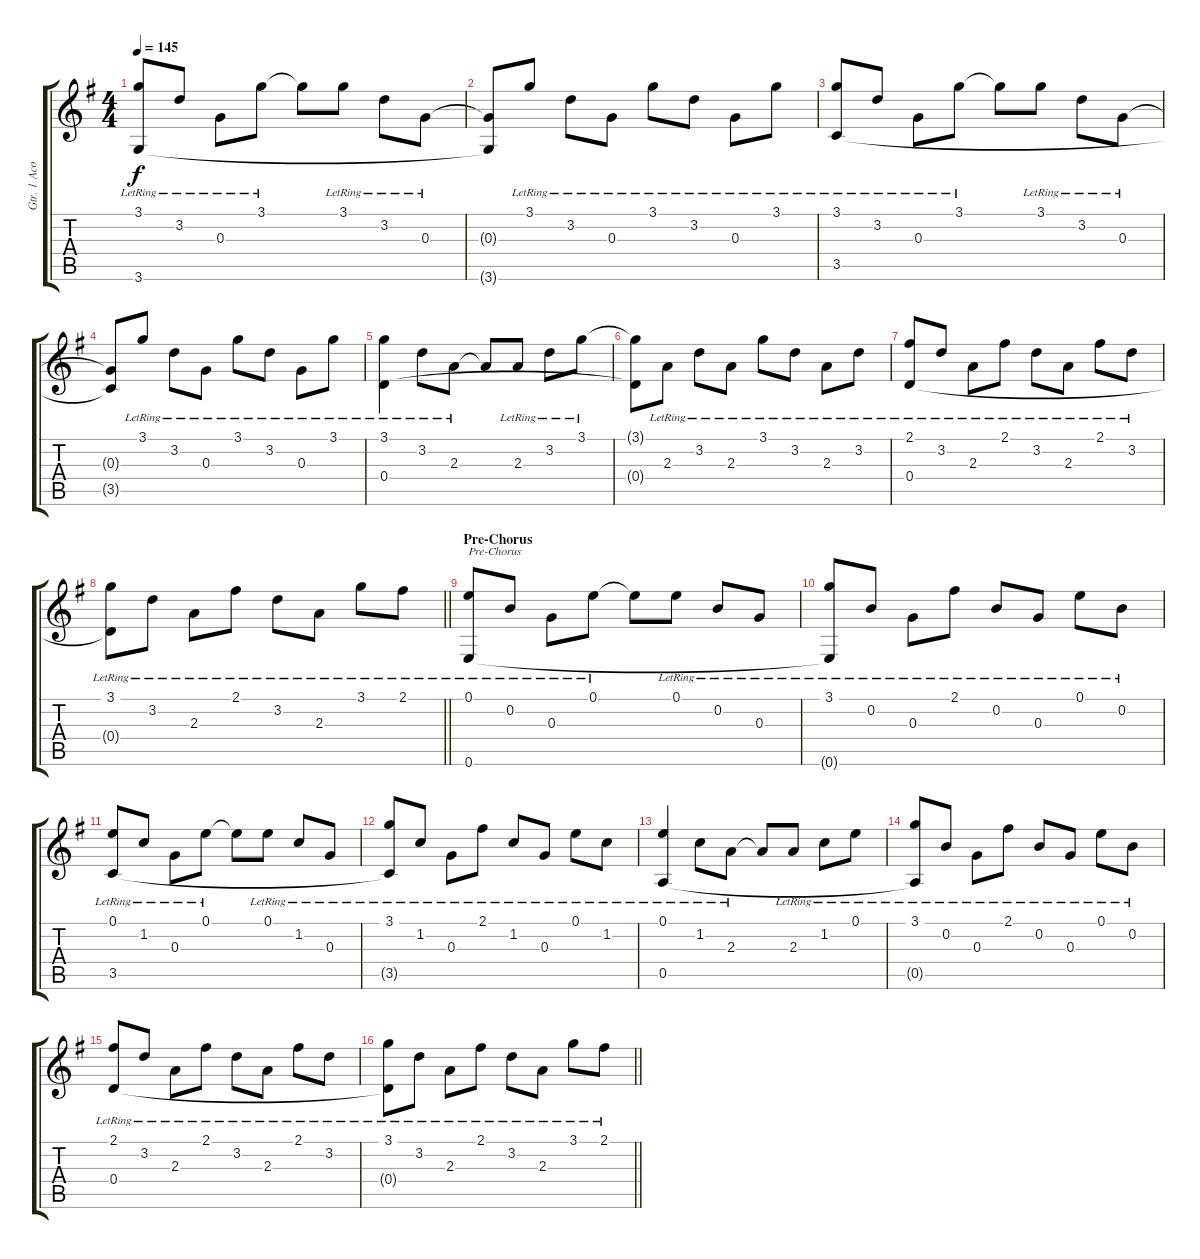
\track ("Gtr. 1 Acoustic" "Gtr. 1 Aco") {instrument acousticguitarsteel}
\staff {score tabs}
\tuning (E4 B3 G3 D3 A2 E2) {hide}
\ts (4 4)
\tempo 145
\clef g2
\ks g
(3.1{lr} 3.6{lr}).8{dy f} 3.2{lr}.8 0.3{lr}.8 3.1{lr}.8 3.1{t}.8 3.1{lr}.8 3.2{lr}.8 0.3{lr}.8 |
(0.3{t} 3.6{t}).8 3.1{lr}.8 3.2{lr}.8 0.3{lr}.8 3.1{lr}.8 3.2{lr}.8 0.3{lr}.8 3.1{lr}.8 |
(3.1{lr} 3.5{lr}).8 3.2{lr}.8 0.3{lr}.8 3.1{lr}.8 3.1{t}.8 3.1{lr}.8 3.2{lr}.8 0.3{lr}.8 |
(0.3{t} 3.5{t}).8 3.1{lr}.8 3.2{lr}.8 0.3{lr}.8 3.1{lr}.8 3.2{lr}.8 0.3{lr}.8 3.1{lr}.8 |
(3.1{lr} 0.4{lr}).4 3.2{lr}.8 2.3{lr}.8 2.3{t}.8 2.3{lr}.8 3.2{lr}.8 3.1{lr}.8 |
(3.1{t} 0.4{t}).8 2.3{lr}.8 3.2{lr}.8 2.3{lr}.8 3.1{lr}.8 3.2{lr}.8 2.3{lr}.8 3.2{lr}.8 |
(2.1{lr} 0.4{lr}).8 3.2{lr}.8 2.3{lr}.8 2.1{lr}.8 3.2{lr}.8 2.3{lr}.8 2.1{lr}.8 3.2{lr}.8 |
\barLineRight lightlight
(3.1{lr} 0.4{t}).8 3.2{lr}.8 2.3{lr}.8 2.1{lr}.8 3.2{lr}.8 2.3{lr}.8 3.1{lr}.8 2.1{lr}.8 |
\section ("" "Pre-Chorus")
(0.1{lr} 0.6{lr}).8{txt "Pre-Chorus"} 0.2{lr}.8 0.3{lr}.8 0.1{lr}.8 0.1{t}.8 0.1{lr}.8 0.2{lr}.8 0.3{lr}.8 |
(3.1{lr} 0.6{t}).8 0.2{lr}.8 0.3{lr}.8 2.1{lr}.8 0.2{lr}.8 0.3{lr}.8 0.1{lr}.8 0.2{lr}.8 |
(0.1{lr} 3.5{lr}).8 1.2{lr}.8 0.3{lr}.8 0.1{lr}.8 0.1{t}.8 0.1{lr}.8 1.2{lr}.8 0.3{lr}.8 |
(3.1{lr} 3.5{t}).8 1.2{lr}.8 0.3{lr}.8 2.1{lr}.8 1.2{lr}.8 0.3{lr}.8 0.1{lr}.8 1.2{lr}.8 |
(0.1{lr} 0.5{lr}).4 1.2{lr}.8 2.3{lr}.8 2.3{t}.8 2.3{lr}.8 1.2{lr}.8 0.1{lr}.8 |
(3.1{lr} 0.5{t}).8 0.2{lr}.8 0.3{lr}.8 2.1{lr}.8 0.2{lr}.8 0.3{lr}.8 0.1{lr}.8 0.2{lr}.8 |
(2.1{lr} 0.4{lr}).8 3.2{lr}.8 2.3{lr}.8 2.1{lr}.8 3.2{lr}.8 2.3{lr}.8 2.1{lr}.8 3.2{lr}.8 |
\barLineRight lightlight
(3.1{lr} 0.4{t}).8 3.2{lr}.8 2.3{lr}.8 2.1{lr}.8 3.2{lr}.8 2.3{lr}.8 3.1{lr}.8 2.1{lr}.8
